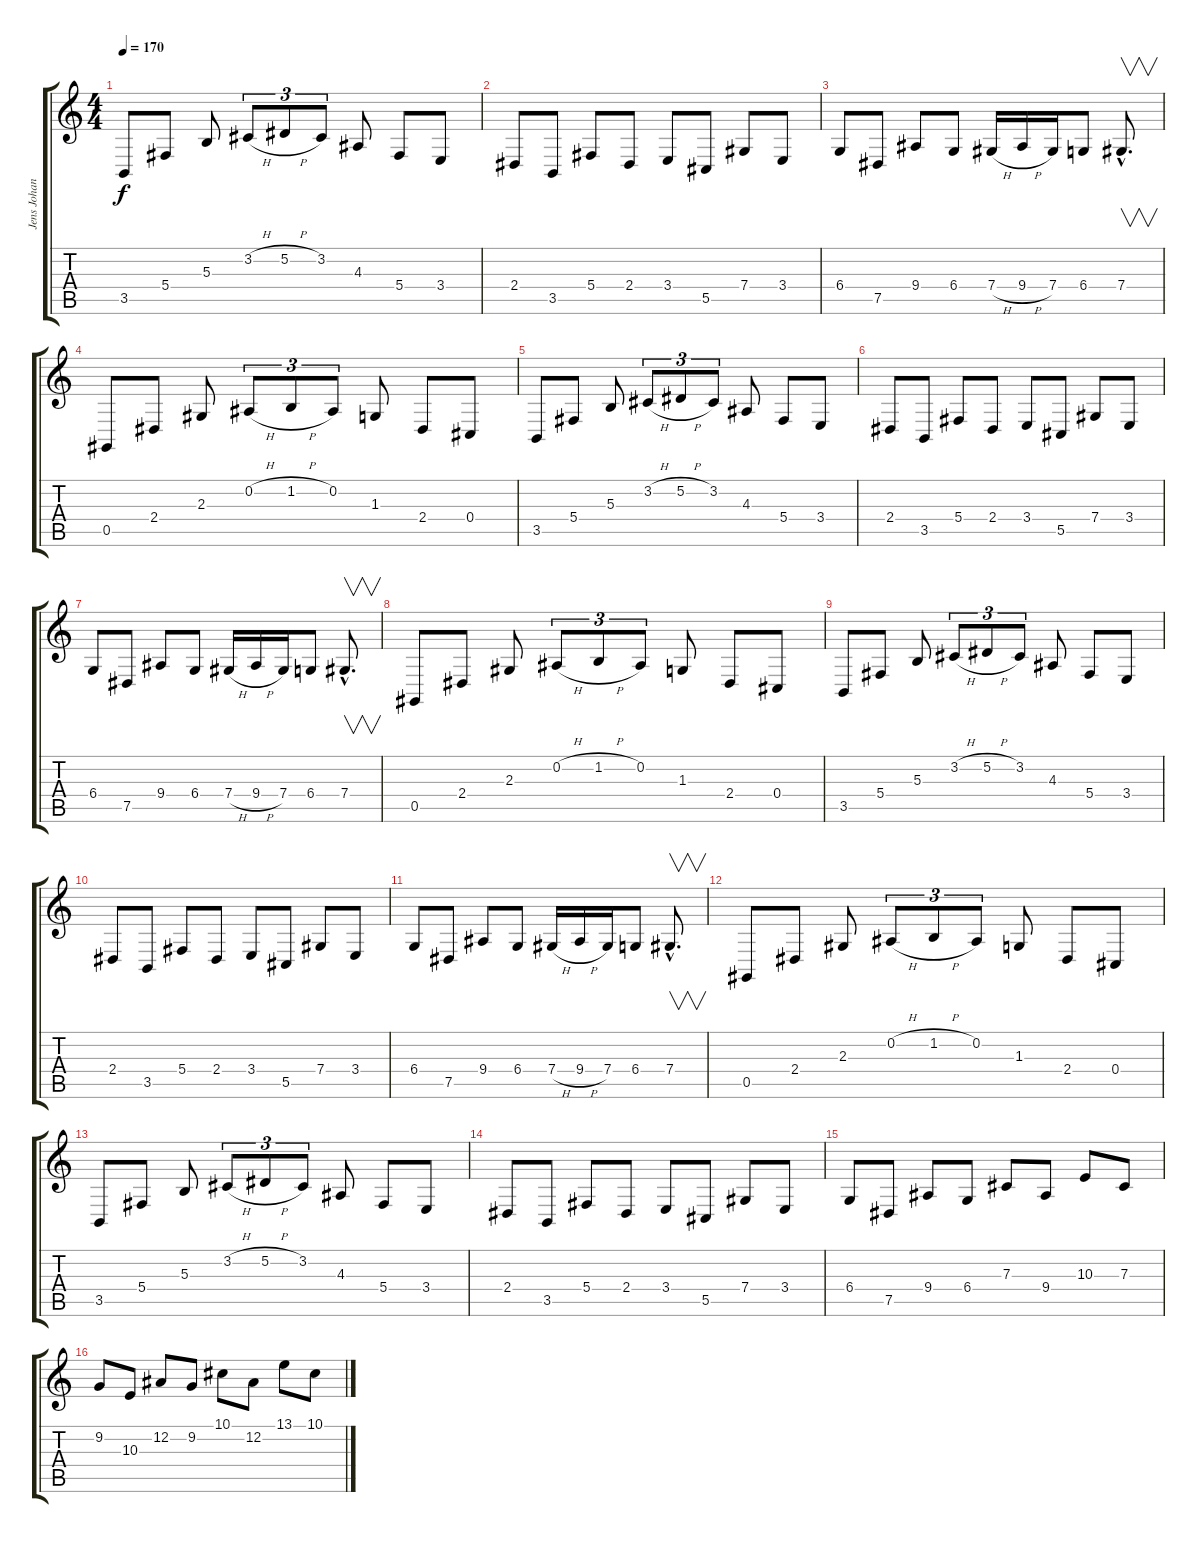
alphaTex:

\track ("Jens Johansson (Lead Keyboard)" "Jens Johan") {instrument harpsichord}
\staff {score tabs}
\tuning (Eb4 Bb3 Gb3 Db3 Ab2 Eb2) {hide}
\ts (4 4)
\tempo 170
\clef g2
\ks c
3.5.8{dy f} 5.4.8 5.3.8 3.2{h}.8{tu (3 2)} 5.2{h}.8{tu (3 2)} 3.2.8{tu (3 2)} 4.3.8 5.4.8 3.4.8 |
2.4.8 3.5.8 5.4.8 2.4.8 3.4.8 5.5.8 7.4.8 3.4.8 |
6.4.8 7.5.8 9.4.8 6.4.8 7.4{h}.16 9.4{h}.16 7.4.16 6.4.8 7.4{hac}.8{v d} |
0.5.8 2.4.8 2.3.8 0.2{h}.8{tu (3 2)} 1.2{h}.8{tu (3 2)} 0.2.8{tu (3 2)} 1.3.8 2.4.8 0.4.8 |
3.5.8 5.4.8 5.3.8 3.2{h}.8{tu (3 2)} 5.2{h}.8{tu (3 2)} 3.2.8{tu (3 2)} 4.3.8 5.4.8 3.4.8 |
2.4.8 3.5.8 5.4.8 2.4.8 3.4.8 5.5.8 7.4.8 3.4.8 |
6.4.8 7.5.8 9.4.8 6.4.8 7.4{h}.16 9.4{h}.16 7.4.16 6.4.8 7.4{hac}.8{v d} |
0.5.8 2.4.8 2.3.8 0.2{h}.8{tu (3 2)} 1.2{h}.8{tu (3 2)} 0.2.8{tu (3 2)} 1.3.8 2.4.8 0.4.8 |
3.5.8 5.4.8 5.3.8 3.2{h}.8{tu (3 2)} 5.2{h}.8{tu (3 2)} 3.2.8{tu (3 2)} 4.3.8 5.4.8 3.4.8 |
2.4.8 3.5.8 5.4.8 2.4.8 3.4.8 5.5.8 7.4.8 3.4.8 |
6.4.8 7.5.8 9.4.8 6.4.8 7.4{h}.16 9.4{h}.16 7.4.16 6.4.8 7.4{hac}.8{v d} |
0.5.8 2.4.8 2.3.8 0.2{h}.8{tu (3 2)} 1.2{h}.8{tu (3 2)} 0.2.8{tu (3 2)} 1.3.8 2.4.8 0.4.8 |
3.5.8 5.4.8 5.3.8 3.2{h}.8{tu (3 2)} 5.2{h}.8{tu (3 2)} 3.2.8{tu (3 2)} 4.3.8 5.4.8 3.4.8 |
2.4.8 3.5.8 5.4.8 2.4.8 3.4.8 5.5.8 7.4.8 3.4.8 |
6.4.8 7.5.8 9.4.8 6.4.8 7.3.8 9.4.8 10.3.8 7.3.8 |
9.2.8 10.3.8 12.2.8 9.2.8 10.1.8 12.2.8 13.1.8 10.1.8
